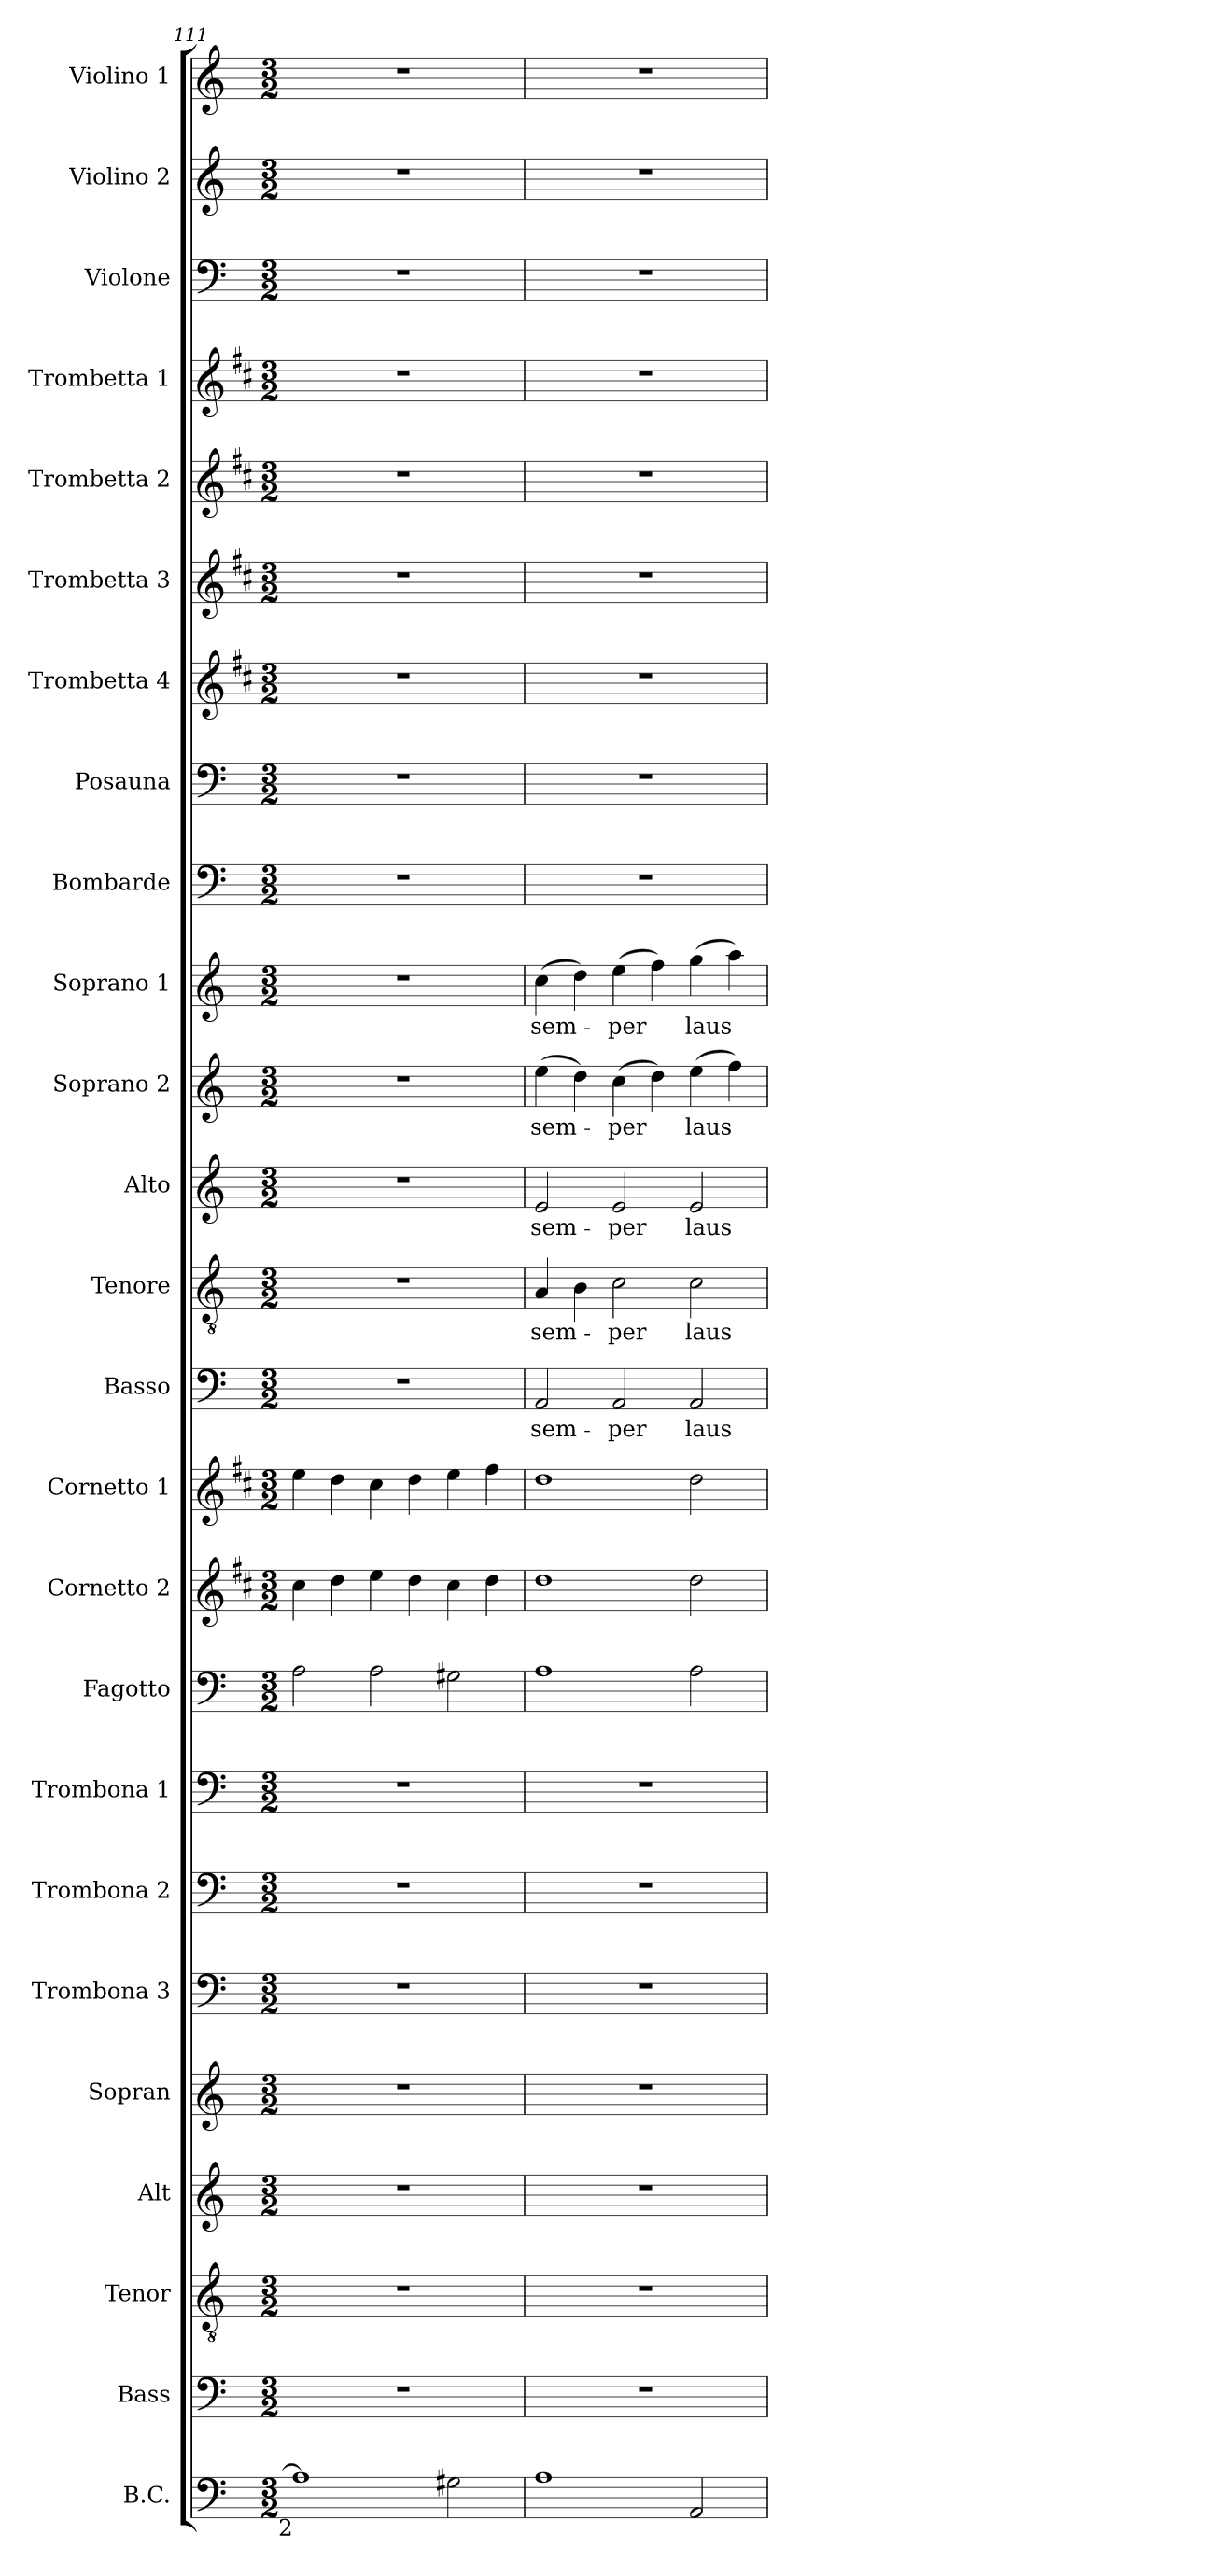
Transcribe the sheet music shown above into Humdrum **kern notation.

**kern	**kern	**kern	**kern	**kern	**kern	**kern	**kern	**kern	**kern	**kern	**kern	**text	**kern	**text	**kern	**text	**kern	**text	**kern	**text	**kern	**kern	**kern	**kern	**kern	**kern	**kern	**kern	**kern
*part25	*part24	*part23	*part22	*part21	*part20	*part19	*part18	*part17	*part16	*part15	*part14	*part14	*part13	*part13	*part12	*part12	*part11	*part11	*part10	*part10	*part9	*part8	*part7	*part6	*part5	*part4	*part3	*part2	*part1
*staff25	*staff24	*staff23	*staff22	*staff21	*staff20	*staff19	*staff18	*staff17	*staff16	*staff15	*staff14	*staff14	*staff13	*staff13	*staff12	*staff12	*staff11	*staff11	*staff10	*staff10	*staff9	*staff8	*staff7	*staff6	*staff5	*staff4	*staff3	*staff2	*staff1
*I"B.C.	*I"Bass	*I"Tenor	*I"Alt	*I"Sopran	*I"Trombona 3	*I"Trombona 2	*I"Trombona 1	*I"Fagotto	*I"Cornetto 2	*I"Cornetto 1	*I"Basso	*	*I"Tenore	*	*I"Alto	*	*I"Soprano 2	*	*I"Soprano 1	*	*I"Bombarde	*I"Posauna	*I"Trombetta 4	*I"Trombetta 3	*I"Trombetta 2	*I"Trombetta 1	*I"Violone	*I"Violino 2	*I"Violino 1
*I'B.C.	*I'B.	*I'T.	*I'A.	*I'S.	*I'Tbn. 2	*I'Tbn. 2	*I'Tbn. 1	*I'Fag.	*I'Cor. 2	*I'Cor. 1	*I'B.	*	*I'T.	*	*I'A.	*	*I'S.	*	*I'S.	*	*	*	*	*	*	*	*	*I'Vl. 2	*I'Vl. 1
*clefF4	*clefF4	*clefGv2	*clefG2	*clefG2	*clefF4	*clefF4	*clefF4	*clefF4	*clefG2	*clefG2	*clefF4	*	*clefGv2	*	*clefG2	*	*clefG2	*	*clefG2	*	*clefF4	*clefF4	*clefG2	*clefG2	*clefG2	*clefG2	*clefF4	*clefG2	*clefG2
*	*	*ITrd7c12	*	*	*	*	*	*	*ITrd1c2	*ITrd1c2	*	*	*ITrd7c12	*	*	*	*	*	*	*	*	*	*ITrd1c2	*ITrd1c2	*ITrd1c2	*ITrd1c2	*	*	*
*k[]	*k[]	*k[]	*k[]	*k[]	*k[]	*k[]	*k[]	*k[]	*k[]	*k[]	*k[]	*	*k[]	*	*k[]	*	*k[]	*	*k[]	*	*k[]	*k[]	*k[]	*k[]	*k[]	*k[]	*k[]	*k[]	*k[]
*C:	*C:	*C:	*C:	*C:	*C:	*C:	*C:	*C:	*C:	*C:	*C:	*	*C:	*	*C:	*	*C:	*	*C:	*	*C:	*C:	*C:	*C:	*C:	*C:	*C:	*C:	*C:
*M3/2	*M3/2	*M3/2	*M3/2	*M3/2	*M3/2	*M3/2	*M3/2	*M3/2	*M3/2	*M3/2	*M3/2	*	*M3/2	*	*M3/2	*	*M3/2	*	*M3/2	*	*M3/2	*M3/2	*M3/2	*M3/2	*M3/2	*M3/2	*M3/2	*M3/2	*M3/2
=111	=111	=111	=111	=111	=111	=111	=111	=111	=111	=111	=111	=111	=111	=111	=111	=111	=111	=111	=111	=111	=111	=111	=111	=111	=111	=111	=111	=111	=111
!LO:TX:b:rj:t=2	!	!	!	!	!	!	!	!	!	!	!	!	!	!	!	!	!	!	!	!	!	!	!	!	!	!	!	!	!
!	!LO:N:vis=1	!LO:N:vis=1	!LO:N:vis=1	!LO:N:vis=1	!LO:N:vis=1	!LO:N:vis=1	!LO:N:vis=1	!	!	!	!LO:N:vis=1	!	!LO:N:vis=1	!	!LO:N:vis=1	!	!LO:N:vis=1	!	!LO:N:vis=1	!	!LO:N:vis=1	!LO:N:vis=1	!LO:N:vis=1	!LO:N:vis=1	!LO:N:vis=1	!LO:N:vis=1	!LO:N:vis=1	!LO:N:vis=1	!LO:N:vis=1
1Ai]	1.r	1.r	1.r	1.r	1.r	1.r	1.r	2Ai\	4bi\	4ddi\	1.r	.	1.r	.	1.r	.	1.r	.	1.r	.	1.r	1.r	1.r	1.r	1.r	1.r	1.r	1.r	1.r
.	.	.	.	.	.	.	.	.	4cci\	4cci\	.	.	.	.	.	.	.	.	.	.	.	.	.	.	.	.	.	.	.
.	.	.	.	.	.	.	.	2Ai\	4ddi\	4bi\	.	.	.	.	.	.	.	.	.	.	.	.	.	.	.	.	.	.	.
.	.	.	.	.	.	.	.	.	4cci\	4cci\	.	.	.	.	.	.	.	.	.	.	.	.	.	.	.	.	.	.	.
2G#Xi\	.	.	.	.	.	.	.	2G#Xi\	4bi\	4ddi\	.	.	.	.	.	.	.	.	.	.	.	.	.	.	.	.	.	.	.
.	.	.	.	.	.	.	.	.	4cci\	4eei\	.	.	.	.	.	.	.	.	.	.	.	.	.	.	.	.	.	.	.
=112	=112	=112	=112	=112	=112	=112	=112	=112	=112	=112	=112	=112	=112	=112	=112	=112	=112	=112	=112	=112	=112	=112	=112	=112	=112	=112	=112	=112	=112
!	!LO:N:vis=1	!LO:N:vis=1	!LO:N:vis=1	!LO:N:vis=1	!LO:N:vis=1	!LO:N:vis=1	!LO:N:vis=1	!	!	!	!	!	!	!	!	!	!	!	!	!	!	!	!	!	!	!	!	!	!
!	!	!	!	!	!	!	!	!	!	!	!	!LO:LY:b:color=#000000	!	!	!	!	!	!	!	!	!	!	!	!	!	!	!	!	!
!	!	!	!	!	!	!	!	!	!	!	!	!	!	!LO:LY:b:color=#000000	!	!	!	!	!	!	!	!	!	!	!	!	!	!	!
!	!	!	!	!	!	!	!	!	!	!	!	!	!	!	!	!LO:LY:b:color=#000000	!	!	!	!	!	!	!	!	!	!	!	!	!
!	!	!	!	!	!	!	!	!	!	!	!	!	!	!	!	!	!	!LO:LY:b:color=#000000	!	!	!	!	!	!	!	!	!	!	!
!	!	!	!	!	!	!	!	!	!	!	!	!	!	!	!	!	!	!	!	!LO:LY:b:color=#000000	!LO:N:vis=1	!LO:N:vis=1	!LO:N:vis=1	!LO:N:vis=1	!LO:N:vis=1	!LO:N:vis=1	!LO:N:vis=1	!LO:N:vis=1	!LO:N:vis=1
1Ai	1.r	1.r	1.r	1.r	1.r	1.r	1.r	1Ai	1cci	1cci	2AAi/	sem-	4AAi/	sem-	2ei/	sem-	(4eei\	sem-	(4cci\	sem-	1.r	1.r	1.r	1.r	1.r	1.r	1.r	1.r	1.r
.	.	.	.	.	.	.	.	.	.	.	.	.	4BBi\	.	.	.	4ddi\)	.	4ddi\)	.	.	.	.	.	.	.	.	.	.
!	!	!	!	!	!	!	!	!	!	!	!	!LO:LY:b:color=#000000	!	!	!	!	!	!	!	!	!	!	!	!	!	!	!	!	!
!	!	!	!	!	!	!	!	!	!	!	!	!	!	!LO:LY:b:color=#000000	!	!	!	!	!	!	!	!	!	!	!	!	!	!	!
!	!	!	!	!	!	!	!	!	!	!	!	!	!	!	!	!LO:LY:b:color=#000000	!	!	!	!	!	!	!	!	!	!	!	!	!
!	!	!	!	!	!	!	!	!	!	!	!	!	!	!	!	!	!	!LO:LY:b:color=#000000	!	!	!	!	!	!	!	!	!	!	!
!	!	!	!	!	!	!	!	!	!	!	!	!	!	!	!	!	!	!	!	!LO:LY:b:color=#000000	!	!	!	!	!	!	!	!	!
.	.	.	.	.	.	.	.	.	.	.	2AAi/	-per	2Ci\	-per	2ei/	-per	(4cci\	-per	(4eei\	-per	.	.	.	.	.	.	.	.	.
.	.	.	.	.	.	.	.	.	.	.	.	.	.	.	.	.	4ddi\)	.	4ffi\)	.	.	.	.	.	.	.	.	.	.
!	!	!	!	!	!	!	!	!	!	!	!	!LO:LY:b:color=#000000	!	!	!	!	!	!	!	!	!	!	!	!	!	!	!	!	!
!	!	!	!	!	!	!	!	!	!	!	!	!	!	!LO:LY:b:color=#000000	!	!	!	!	!	!	!	!	!	!	!	!	!	!	!
!	!	!	!	!	!	!	!	!	!	!	!	!	!	!	!	!LO:LY:b:color=#000000	!	!	!	!	!	!	!	!	!	!	!	!	!
!	!	!	!	!	!	!	!	!	!	!	!	!	!	!	!	!	!	!LO:LY:b:color=#000000	!	!	!	!	!	!	!	!	!	!	!
!	!	!	!	!	!	!	!	!	!	!	!	!	!	!	!	!	!	!	!	!LO:LY:b:color=#000000	!	!	!	!	!	!	!	!	!
2AAi/	.	.	.	.	.	.	.	2Ai\	2cci\	2cci\	2AAi/	laus	2Ci\	laus	2ei/	laus	(4eei\	laus	(4ggi\	laus	.	.	.	.	.	.	.	.	.
.	.	.	.	.	.	.	.	.	.	.	.	.	.	.	.	.	4ffi\)	.	4aai\)	.	.	.	.	.	.	.	.	.	.
=	=	=	=	=	=	=	=	=	=	=	=	=	=	=	=	=	=	=	=	=	=	=	=	=	=	=	=	=	=
*-	*-	*-	*-	*-	*-	*-	*-	*-	*-	*-	*-	*-	*-	*-	*-	*-	*-	*-	*-	*-	*-	*-	*-	*-	*-	*-	*-	*-	*-
